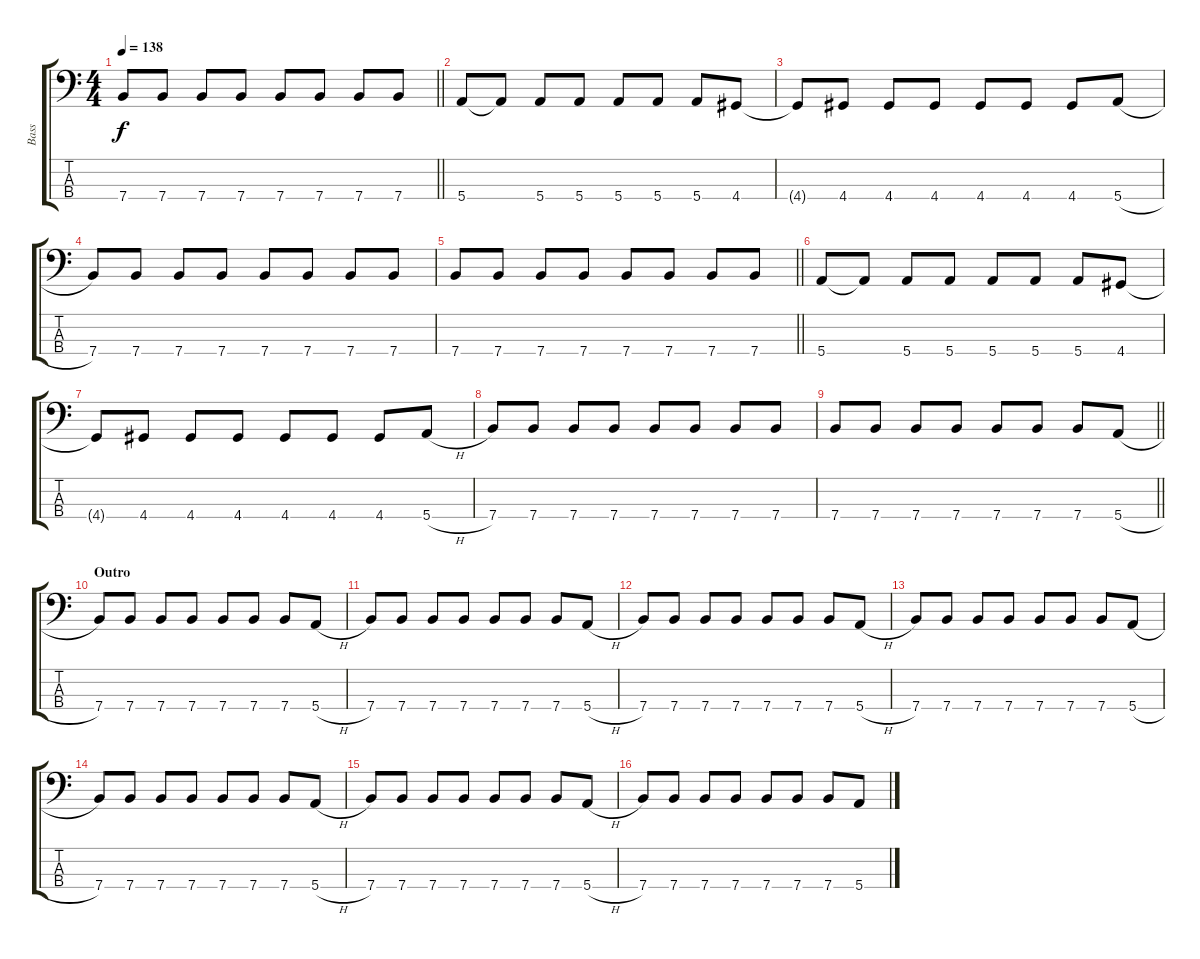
\track ("Bass" "Bass") {instrument electricbasspick}
\staff {score tabs}
\tuning (G2 D2 A1 E1) {hide}
\ts (4 4)
\tempo 138
\clef f4
\barLineRight lightlight
\ks c
7.4.8{dy f} 7.4.8 7.4.8 7.4.8 7.4.8 7.4.8 7.4.8 7.4.8 |
5.4.8 5.4{t}.8 5.4.8 5.4.8 5.4.8 5.4.8 5.4.8 4.4.8 |
4.4{t}.8 4.4.8 4.4.8 4.4.8 4.4.8 4.4.8 4.4.8 5.4{h}.8 |
7.4.8 7.4.8 7.4.8 7.4.8 7.4.8 7.4.8 7.4.8 7.4.8 |
\barLineRight lightlight
7.4.8 7.4.8 7.4.8 7.4.8 7.4.8 7.4.8 7.4.8 7.4.8 |
\section ("" "")
5.4.8 5.4{t}.8 5.4.8 5.4.8 5.4.8 5.4.8 5.4.8 4.4.8 |
4.4{t}.8 4.4.8 4.4.8 4.4.8 4.4.8 4.4.8 4.4.8 5.4{h}.8 |
7.4.8 7.4.8 7.4.8 7.4.8 7.4.8 7.4.8 7.4.8 7.4.8 |
\barLineRight lightlight
7.4.8 7.4.8 7.4.8 7.4.8 7.4.8 7.4.8 7.4.8 5.4{h}.8 |
\section ("" "Outro")
7.4.8 7.4.8 7.4.8 7.4.8 7.4.8 7.4.8 7.4.8 5.4{h}.8 |
7.4.8 7.4.8 7.4.8 7.4.8 7.4.8 7.4.8 7.4.8 5.4{h}.8 |
7.4.8 7.4.8 7.4.8 7.4.8 7.4.8 7.4.8 7.4.8 5.4{h}.8 |
7.4.8 7.4.8 7.4.8 7.4.8 7.4.8 7.4.8 7.4.8 5.4{h}.8 |
7.4.8 7.4.8 7.4.8 7.4.8 7.4.8 7.4.8 7.4.8 5.4{h}.8 |
7.4.8 7.4.8 7.4.8 7.4.8 7.4.8 7.4.8 7.4.8 5.4{h}.8 |
7.4.8 7.4.8 7.4.8 7.4.8 7.4.8 7.4.8 7.4.8 5.4{h}.8
